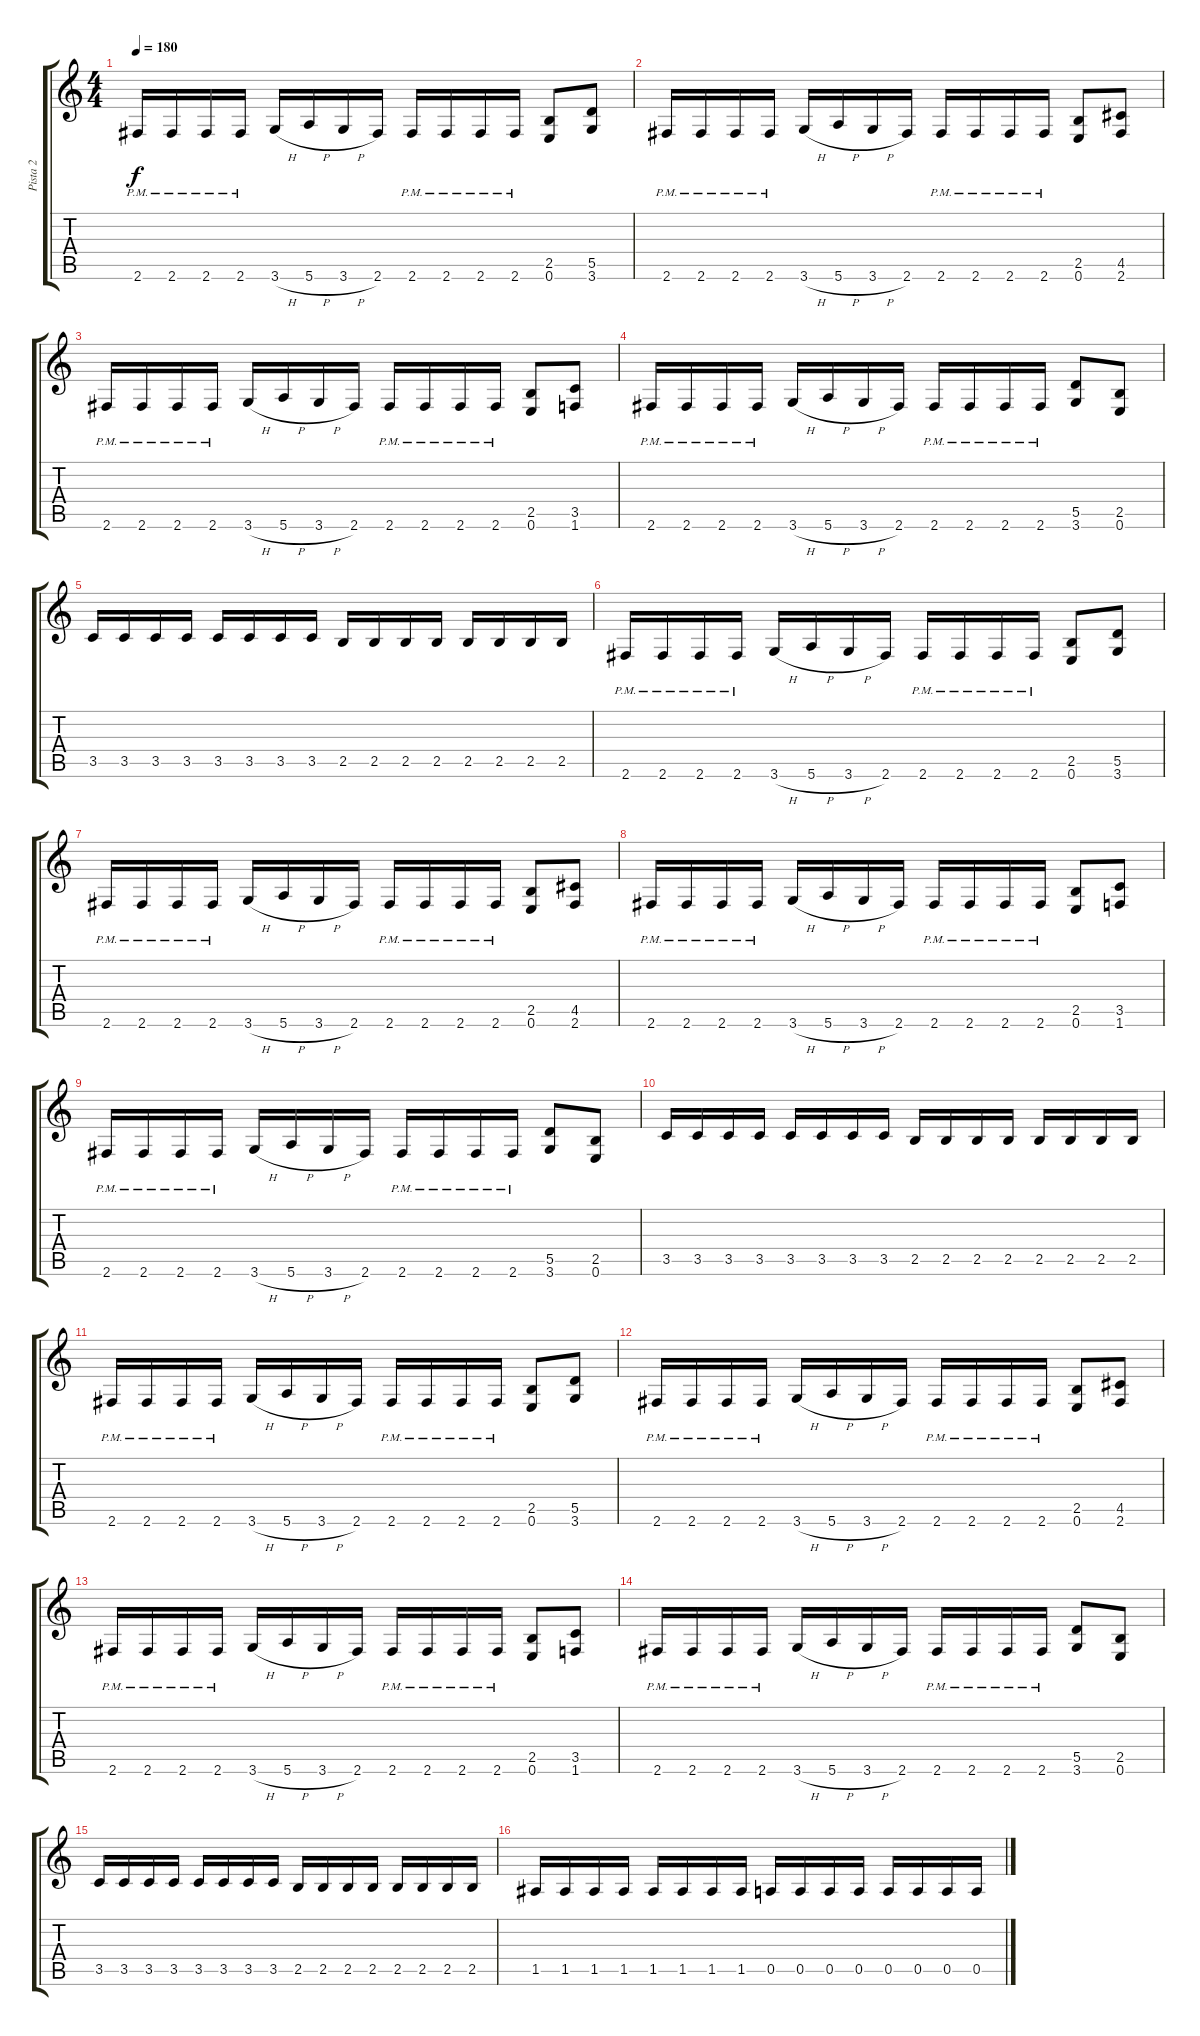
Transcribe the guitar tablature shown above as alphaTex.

\track ("Pista 2" "Pista 2") {instrument distortionguitar}
\staff {score tabs}
\tuning (E4 B3 G3 D3 A2 E2) {hide}
\ts (4 4)
\tempo 180
\clef g2
\ks c
2.6{pm}.16{dy f} 2.6{pm}.16 2.6{pm}.16 2.6{pm}.16 3.6{h}.16 5.6{h}.16 3.6{h}.16 2.6.16 2.6{pm}.16 2.6{pm}.16 2.6{pm}.16 2.6{pm}.16 (2.5 0.6).8 (5.5 3.6).8 |
2.6{pm}.16 2.6{pm}.16 2.6{pm}.16 2.6{pm}.16 3.6{h}.16 5.6{h}.16 3.6{h}.16 2.6.16 2.6{pm}.16 2.6{pm}.16 2.6{pm}.16 2.6{pm}.16 (2.5 0.6).8 (4.5 2.6).8 |
2.6{pm}.16 2.6{pm}.16 2.6{pm}.16 2.6{pm}.16 3.6{h}.16 5.6{h}.16 3.6{h}.16 2.6.16 2.6{pm}.16 2.6{pm}.16 2.6{pm}.16 2.6{pm}.16 (2.5 0.6).8 (3.5 1.6).8 |
2.6{pm}.16 2.6{pm}.16 2.6{pm}.16 2.6{pm}.16 3.6{h}.16 5.6{h}.16 3.6{h}.16 2.6.16 2.6{pm}.16 2.6{pm}.16 2.6{pm}.16 2.6{pm}.16 (5.5 3.6).8 (2.5 0.6).8 |
3.5.16 3.5.16 3.5.16 3.5.16 3.5.16 3.5.16 3.5.16 3.5.16 2.5.16 2.5.16 2.5.16 2.5.16 2.5.16 2.5.16 2.5.16 2.5.16 |
2.6{pm}.16 2.6{pm}.16 2.6{pm}.16 2.6{pm}.16 3.6{h}.16 5.6{h}.16 3.6{h}.16 2.6.16 2.6{pm}.16 2.6{pm}.16 2.6{pm}.16 2.6{pm}.16 (2.5 0.6).8 (5.5 3.6).8 |
2.6{pm}.16 2.6{pm}.16 2.6{pm}.16 2.6{pm}.16 3.6{h}.16 5.6{h}.16 3.6{h}.16 2.6.16 2.6{pm}.16 2.6{pm}.16 2.6{pm}.16 2.6{pm}.16 (2.5 0.6).8 (4.5 2.6).8 |
2.6{pm}.16 2.6{pm}.16 2.6{pm}.16 2.6{pm}.16 3.6{h}.16 5.6{h}.16 3.6{h}.16 2.6.16 2.6{pm}.16 2.6{pm}.16 2.6{pm}.16 2.6{pm}.16 (2.5 0.6).8 (3.5 1.6).8 |
2.6{pm}.16 2.6{pm}.16 2.6{pm}.16 2.6{pm}.16 3.6{h}.16 5.6{h}.16 3.6{h}.16 2.6.16 2.6{pm}.16 2.6{pm}.16 2.6{pm}.16 2.6{pm}.16 (5.5 3.6).8 (2.5 0.6).8 |
3.5.16 3.5.16 3.5.16 3.5.16 3.5.16 3.5.16 3.5.16 3.5.16 2.5.16 2.5.16 2.5.16 2.5.16 2.5.16 2.5.16 2.5.16 2.5.16 |
2.6{pm}.16 2.6{pm}.16 2.6{pm}.16 2.6{pm}.16 3.6{h}.16 5.6{h}.16 3.6{h}.16 2.6.16 2.6{pm}.16 2.6{pm}.16 2.6{pm}.16 2.6{pm}.16 (2.5 0.6).8 (5.5 3.6).8 |
2.6{pm}.16 2.6{pm}.16 2.6{pm}.16 2.6{pm}.16 3.6{h}.16 5.6{h}.16 3.6{h}.16 2.6.16 2.6{pm}.16 2.6{pm}.16 2.6{pm}.16 2.6{pm}.16 (2.5 0.6).8 (4.5 2.6).8 |
2.6{pm}.16 2.6{pm}.16 2.6{pm}.16 2.6{pm}.16 3.6{h}.16 5.6{h}.16 3.6{h}.16 2.6.16 2.6{pm}.16 2.6{pm}.16 2.6{pm}.16 2.6{pm}.16 (2.5 0.6).8 (3.5 1.6).8 |
2.6{pm}.16 2.6{pm}.16 2.6{pm}.16 2.6{pm}.16 3.6{h}.16 5.6{h}.16 3.6{h}.16 2.6.16 2.6{pm}.16 2.6{pm}.16 2.6{pm}.16 2.6{pm}.16 (5.5 3.6).8 (2.5 0.6).8 |
3.5.16 3.5.16 3.5.16 3.5.16 3.5.16 3.5.16 3.5.16 3.5.16 2.5.16 2.5.16 2.5.16 2.5.16 2.5.16 2.5.16 2.5.16 2.5.16 |
1.5.16 1.5.16 1.5.16 1.5.16 1.5.16 1.5.16 1.5.16 1.5.16 0.5.16 0.5.16 0.5.16 0.5.16 0.5.16 0.5.16 0.5.16 0.5.16
